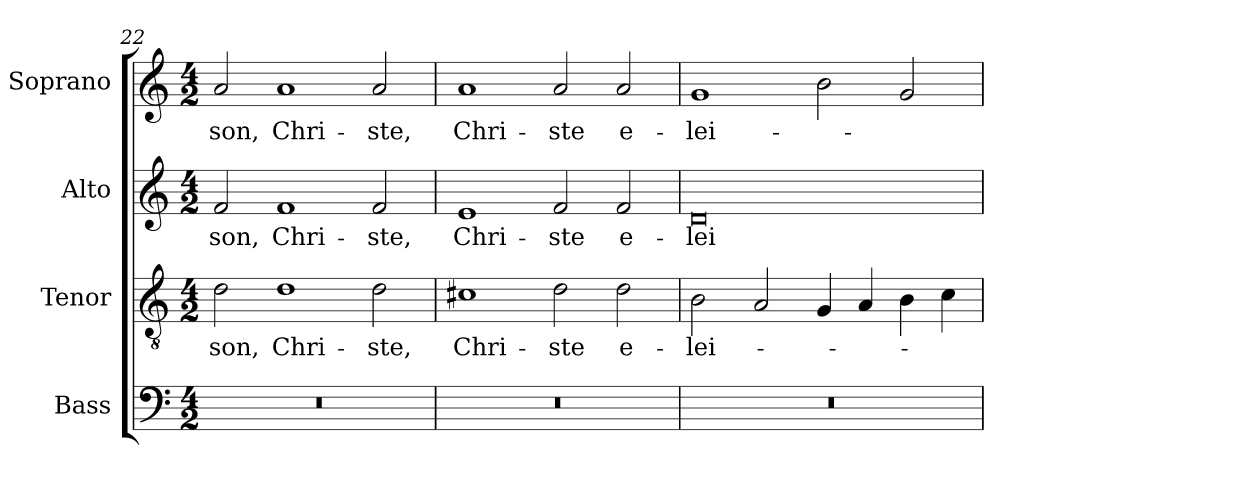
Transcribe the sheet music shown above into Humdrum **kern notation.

**kern	**kern	**text	**kern	**text	**kern	**text
*part4	*part3	*part3	*part2	*part2	*part1	*part1
*staff4	*staff3	*staff3	*staff2	*staff2	*staff1	*staff1
*I"Bass	*I"Tenor	*	*I"Alto	*	*I"Soprano	*
*clefF4	*clefGv2	*	*clefG2	*	*clefG2	*
*k[]	*k[]	*	*k[]	*	*k[]	*
*C:	*C:	*	*C:	*	*C:	*
*M4/2	*M4/2	*	*M4/2	*	*M4/2	*
=22	=22	=22	=22	=22	=22	=22
0r	2d\	-son,	2f/	-son,	2a/	-son,
.	1d	Chri-	1f	Chri-	1a	Chri-
.	2d\	-ste,	2f/	-ste,	2a/	-ste,
=23	=23	=23	=23	=23	=23	=23
0r	1c#X	Chri-	1e	Chri-	1a	Chri-
.	2d\	-ste	2f/	-ste	2a/	-ste
.	2d\	e-	2f/	e-	2a/	e-
=24	=24	=24	=24	=24	=24	=24
0r	2B\	-lei-	0d	-lei-	1g	-lei-
.	2A/	.	.	.	.	.
.	4G/	.	.	.	2b\	.
.	4A/	.	.	.	.	.
.	4B\	.	.	.	2g/	.
.	4c\	.	.	.	.	.
=	=	=	=	=	=	=
*-	*-	*-	*-	*-	*-	*-
